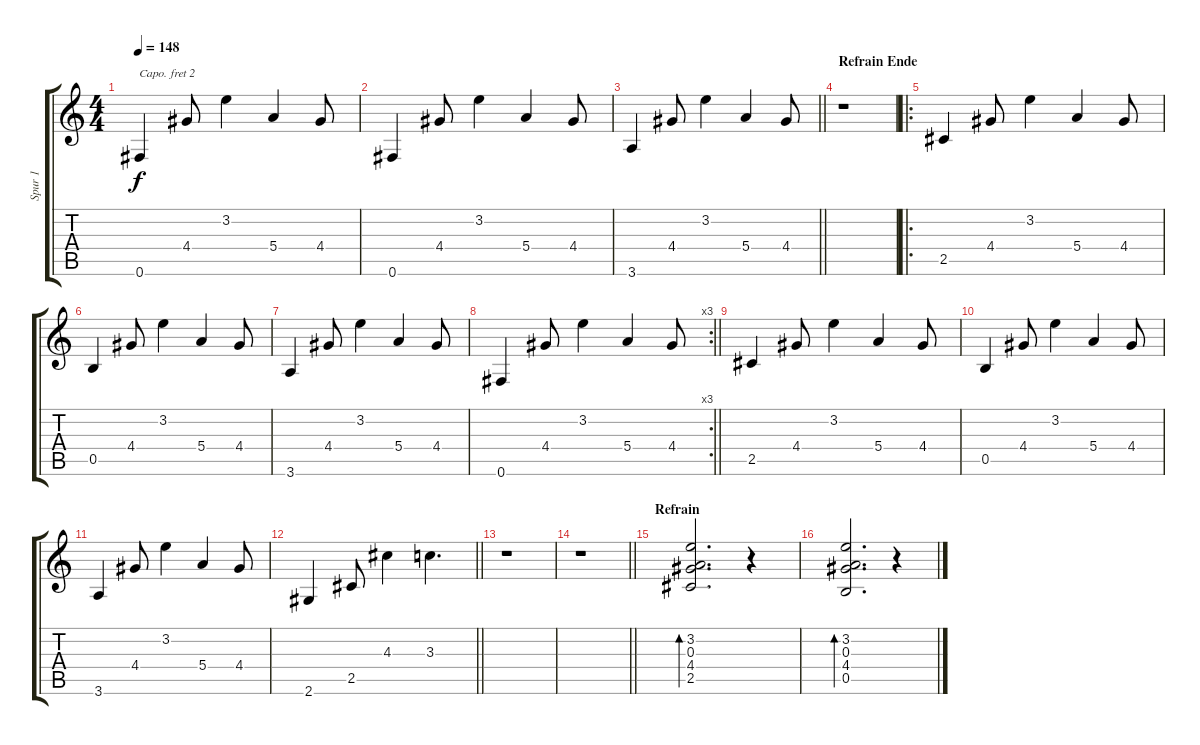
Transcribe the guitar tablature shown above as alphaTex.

\track ("Spur 1" "Spur 1") {instrument acousticguitarsteel}
\staff {score tabs}
\capo 2
\tuning (E4 B3 G3 D3 A2 E2) {hide}
\ts (4 4)
\tempo 148
\clef g2
\ks c
0.6.4{dy f} 4.4.8 3.2.4 5.4.4 4.4.8 |
0.6.4 4.4.8 3.2.4 5.4.4 4.4.8 |
\barLineRight lightlight
3.6.4 4.4.8 3.2.4 5.4.4 4.4.8 |
\section ("" "Refrain Ende")
r.1 |
\ro
2.5.4 4.4.8 3.2.4 5.4.4 4.4.8 |
0.5.4 4.4.8 3.2.4 5.4.4 4.4.8 |
3.6.4 4.4.8 3.2.4 5.4.4 4.4.8 |
\rc 3
\barLineRight lightlight
0.6.4 4.4.8 3.2.4 5.4.4 4.4.8 |
2.5.4 4.4.8 3.2.4 5.4.4 4.4.8 |
0.5.4 4.4.8 3.2.4 5.4.4 4.4.8 |
3.6.4 4.4.8 3.2.4 5.4.4 4.4.8 |
\barLineRight lightlight
2.6.4 2.5.8 4.3.4 3.3.4{d} |
r.1 |
\barLineRight lightlight
r.1 |
\section ("" "Refrain")
(3.2 0.3 4.4 2.5).2{d bd 480} r.4 |
(3.2 0.3 4.4 0.5).2{d bd 480} r.4
